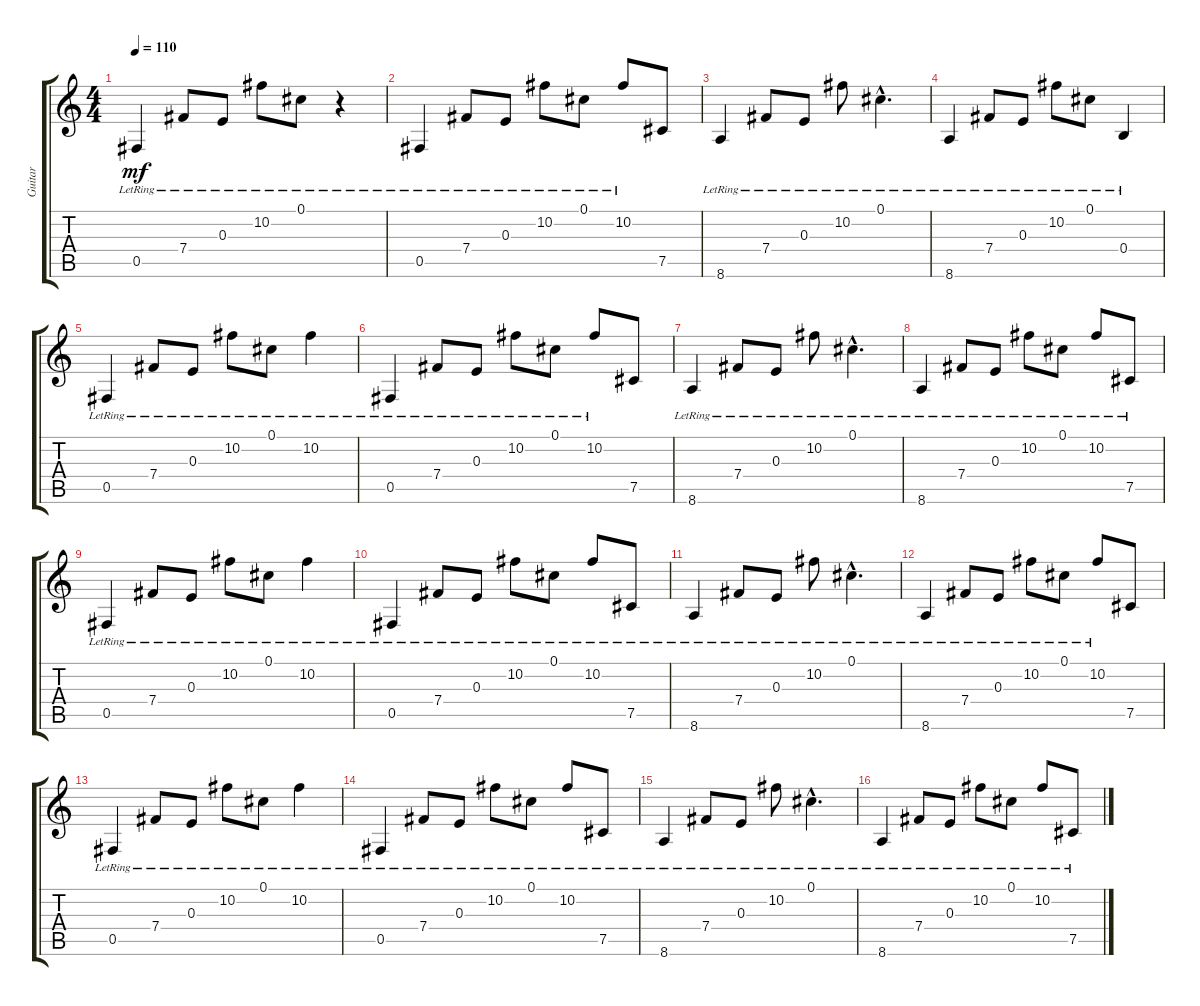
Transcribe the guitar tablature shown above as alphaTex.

\track ("Guitar" "Guitar") {instrument acousticguitarsteel}
\staff {score tabs}
\tuning (Db4 Ab3 E3 B2 Gb2 Db2) {hide}
\ts (4 4)
\tempo 110
\clef g2
\ks c
0.5{lr}.4{dy mf instrument acousticguitarsteel} 7.4{lr}.8 0.3{lr}.8 10.2{lr}.8 0.1{lr}.8 r.4 |
0.5{lr}.4 7.4{lr}.8 0.3{lr}.8 10.2{lr}.8 0.1{lr}.8 10.2{lr}.8 7.5.8 |
8.6{lr}.4 7.4{lr}.8 0.3{lr}.8 10.2{lr}.8 0.1{hac lr}.4{d} |
8.6{lr}.4 7.4{lr}.8 0.3{lr}.8 10.2{lr}.8 0.1{lr}.8 0.4{lr}.4 |
0.5{lr}.4 7.4{lr}.8 0.3{lr}.8 10.2{lr}.8 0.1{lr}.8 10.2{lr}.4 |
0.5{lr}.4 7.4{lr}.8 0.3{lr}.8 10.2{lr}.8 0.1{lr}.8 10.2{lr}.8 7.5.8 |
8.6{lr}.4 7.4{lr}.8 0.3{lr}.8 10.2{lr}.8 0.1{hac lr}.4{d} |
8.6{lr}.4 7.4{lr}.8 0.3{lr}.8 10.2{lr}.8 0.1{lr}.8 10.2{lr}.8 7.5{lr}.8 |
0.5{lr}.4 7.4{lr}.8 0.3{lr}.8 10.2{lr}.8 0.1{lr}.8 10.2{lr}.4 |
0.5{lr}.4 7.4{lr}.8 0.3{lr}.8 10.2{lr}.8 0.1{lr}.8 10.2{lr}.8 7.5{lr}.8 |
8.6{lr}.4 7.4{lr}.8 0.3{lr}.8 10.2{lr}.8 0.1{hac lr}.4{d} |
8.6{lr}.4 7.4{lr}.8 0.3{lr}.8 10.2{lr}.8 0.1{lr}.8 10.2{lr}.8 7.5.8 |
0.5{lr}.4 7.4{lr}.8 0.3{lr}.8 10.2{lr}.8 0.1{lr}.8 10.2{lr}.4 |
0.5{lr}.4 7.4{lr}.8 0.3{lr}.8 10.2{lr}.8 0.1{lr}.8 10.2{lr}.8 7.5{lr}.8 |
8.6{lr}.4 7.4{lr}.8 0.3{lr}.8 10.2{lr}.8 0.1{hac lr}.4{d} |
8.6{lr}.4 7.4{lr}.8 0.3{lr}.8 10.2{lr}.8 0.1{lr}.8 10.2{lr}.8 7.5{lr}.8
